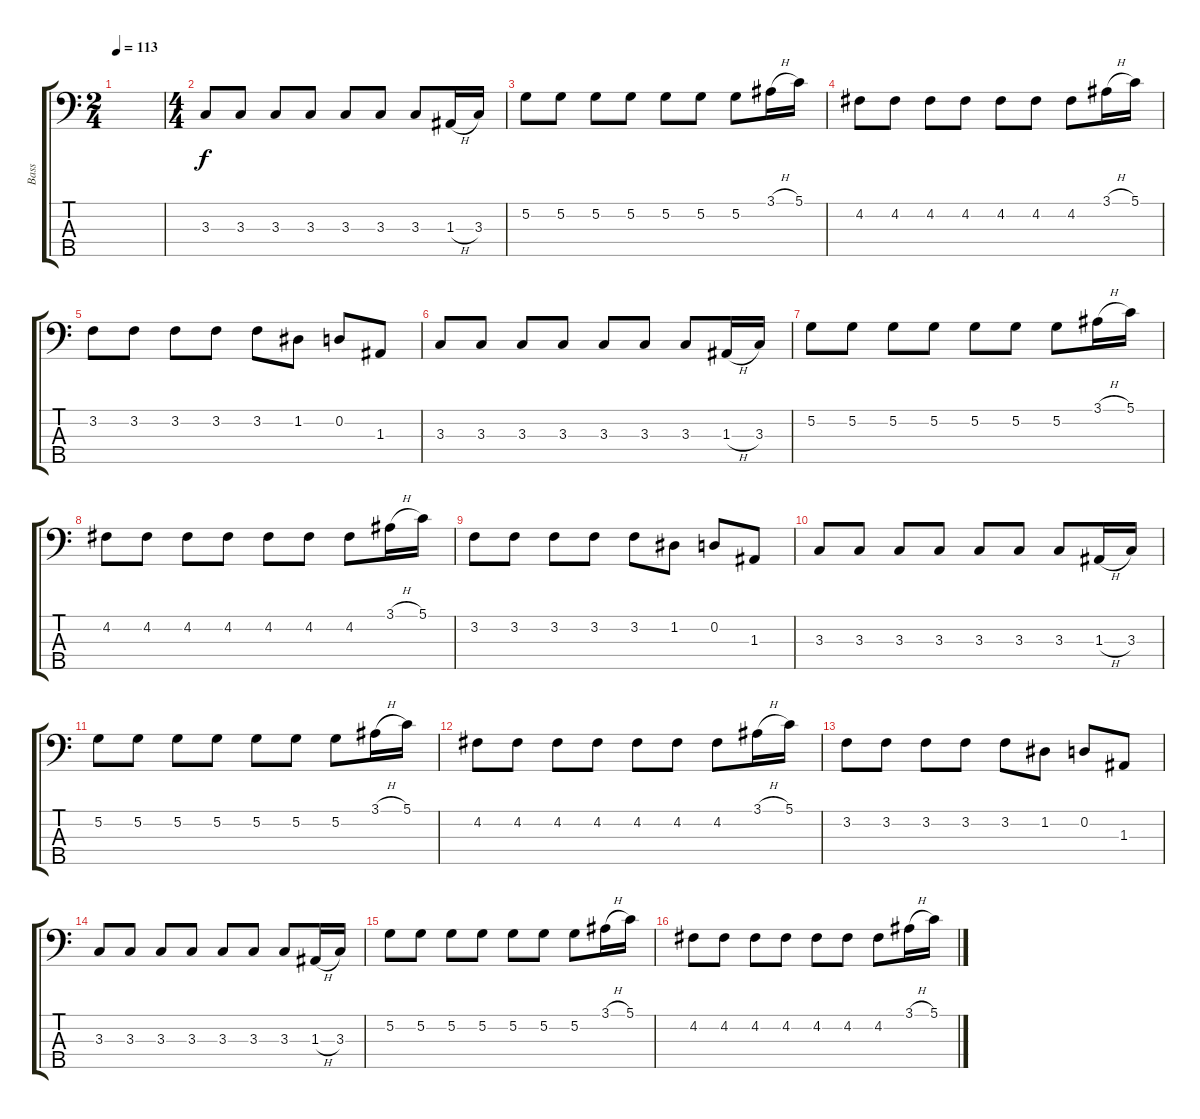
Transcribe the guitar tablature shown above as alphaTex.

\track ("Bass" "Bass") {instrument electricbassfinger}
\staff {score tabs}
\tuning (G2 D2 A1 E1 B0) {hide}
\ts (2 4)
\tempo 113
\clef f4
\ks c
|
\ts (4 4)
3.3.8 3.3.8 3.3.8 3.3.8 3.3.8 3.3.8 3.3.8 1.3{h}.16 3.3.16 |
5.2.8 5.2.8 5.2.8 5.2.8 5.2.8 5.2.8 5.2.8 3.1{h}.16 5.1.16 |
4.2.8 4.2.8 4.2.8 4.2.8 4.2.8 4.2.8 4.2.8 3.1{h}.16 5.1.16 |
3.2.8 3.2.8 3.2.8 3.2.8 3.2.8 1.2.8 0.2.8 1.3.8 |
3.3.8 3.3.8 3.3.8 3.3.8 3.3.8 3.3.8 3.3.8 1.3{h}.16 3.3.16 |
5.2.8 5.2.8 5.2.8 5.2.8 5.2.8 5.2.8 5.2.8 3.1{h}.16 5.1.16 |
4.2.8 4.2.8 4.2.8 4.2.8 4.2.8 4.2.8 4.2.8 3.1{h}.16 5.1.16 |
3.2.8 3.2.8 3.2.8 3.2.8 3.2.8 1.2.8 0.2.8 1.3.8 |
3.3.8 3.3.8 3.3.8 3.3.8 3.3.8 3.3.8 3.3.8 1.3{h}.16 3.3.16 |
5.2.8 5.2.8 5.2.8 5.2.8 5.2.8 5.2.8 5.2.8 3.1{h}.16 5.1.16 |
4.2.8 4.2.8 4.2.8 4.2.8 4.2.8 4.2.8 4.2.8 3.1{h}.16 5.1.16 |
3.2.8 3.2.8 3.2.8 3.2.8 3.2.8 1.2.8 0.2.8 1.3.8 |
3.3.8 3.3.8 3.3.8 3.3.8 3.3.8 3.3.8 3.3.8 1.3{h}.16 3.3.16 |
5.2.8 5.2.8 5.2.8 5.2.8 5.2.8 5.2.8 5.2.8 3.1{h}.16 5.1.16 |
4.2.8 4.2.8 4.2.8 4.2.8 4.2.8 4.2.8 4.2.8 3.1{h}.16 5.1.16
